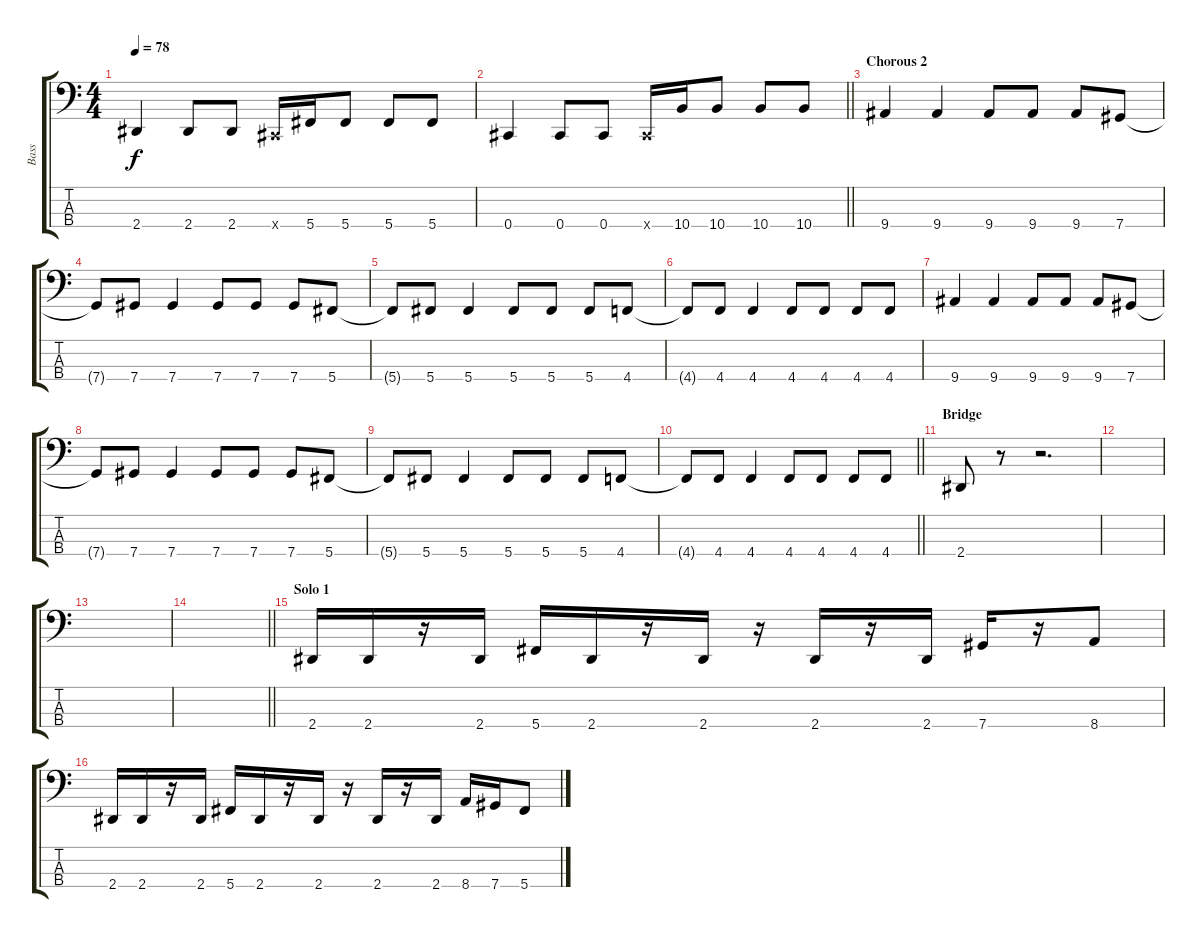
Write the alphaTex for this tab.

\track ("Bass" "Bass") {instrument electricbassfinger}
\staff {score tabs}
\tuning (Gb2 Db2 Ab1 Db1) {hide}
\ts (4 4)
\tempo 78
\clef f4
\ks c
2.4.4{dy f} 2.4.8 2.4.8 0.4{x}.16 5.4.16 5.4.8 5.4.8 5.4.8 |
\barLineRight lightlight
0.4.4 0.4.8 0.4.8 0.4{x}.16 10.4.16 10.4.8 10.4.8 10.4.8 |
\section ("" "Chorous 2")
9.4.4 9.4.4 9.4.8 9.4.8 9.4.8 7.4.8 |
7.4{t}.8 7.4.8 7.4.4 7.4.8 7.4.8 7.4.8 5.4.8 |
5.4{t}.8 5.4.8 5.4.4 5.4.8 5.4.8 5.4.8 4.4.8 |
4.4{t}.8 4.4.8 4.4.4 4.4.8 4.4.8 4.4.8 4.4.8 |
9.4.4 9.4.4 9.4.8 9.4.8 9.4.8 7.4.8 |
7.4{t}.8 7.4.8 7.4.4 7.4.8 7.4.8 7.4.8 5.4.8 |
5.4{t}.8 5.4.8 5.4.4 5.4.8 5.4.8 5.4.8 4.4.8 |
\barLineRight lightlight
4.4{t}.8 4.4.8 4.4.4 4.4.8 4.4.8 4.4.8 4.4.8 |
\section ("" "Bridge")
2.4.8 r.8 r.2{d} |
|
|
\barLineRight lightlight
|
\section ("" "Solo 1")
2.4.16 2.4.16 r.16 2.4.16 5.4.16 2.4.16 r.16 2.4.16 r.16 2.4.16 r.16 2.4.16 7.4.16 r.16 8.4.8 |
2.4.16 2.4.16 r.16 2.4.16 5.4.16 2.4.16 r.16 2.4.16 r.16 2.4.16 r.16 2.4.16 8.4.16 7.4.16 5.4.8
